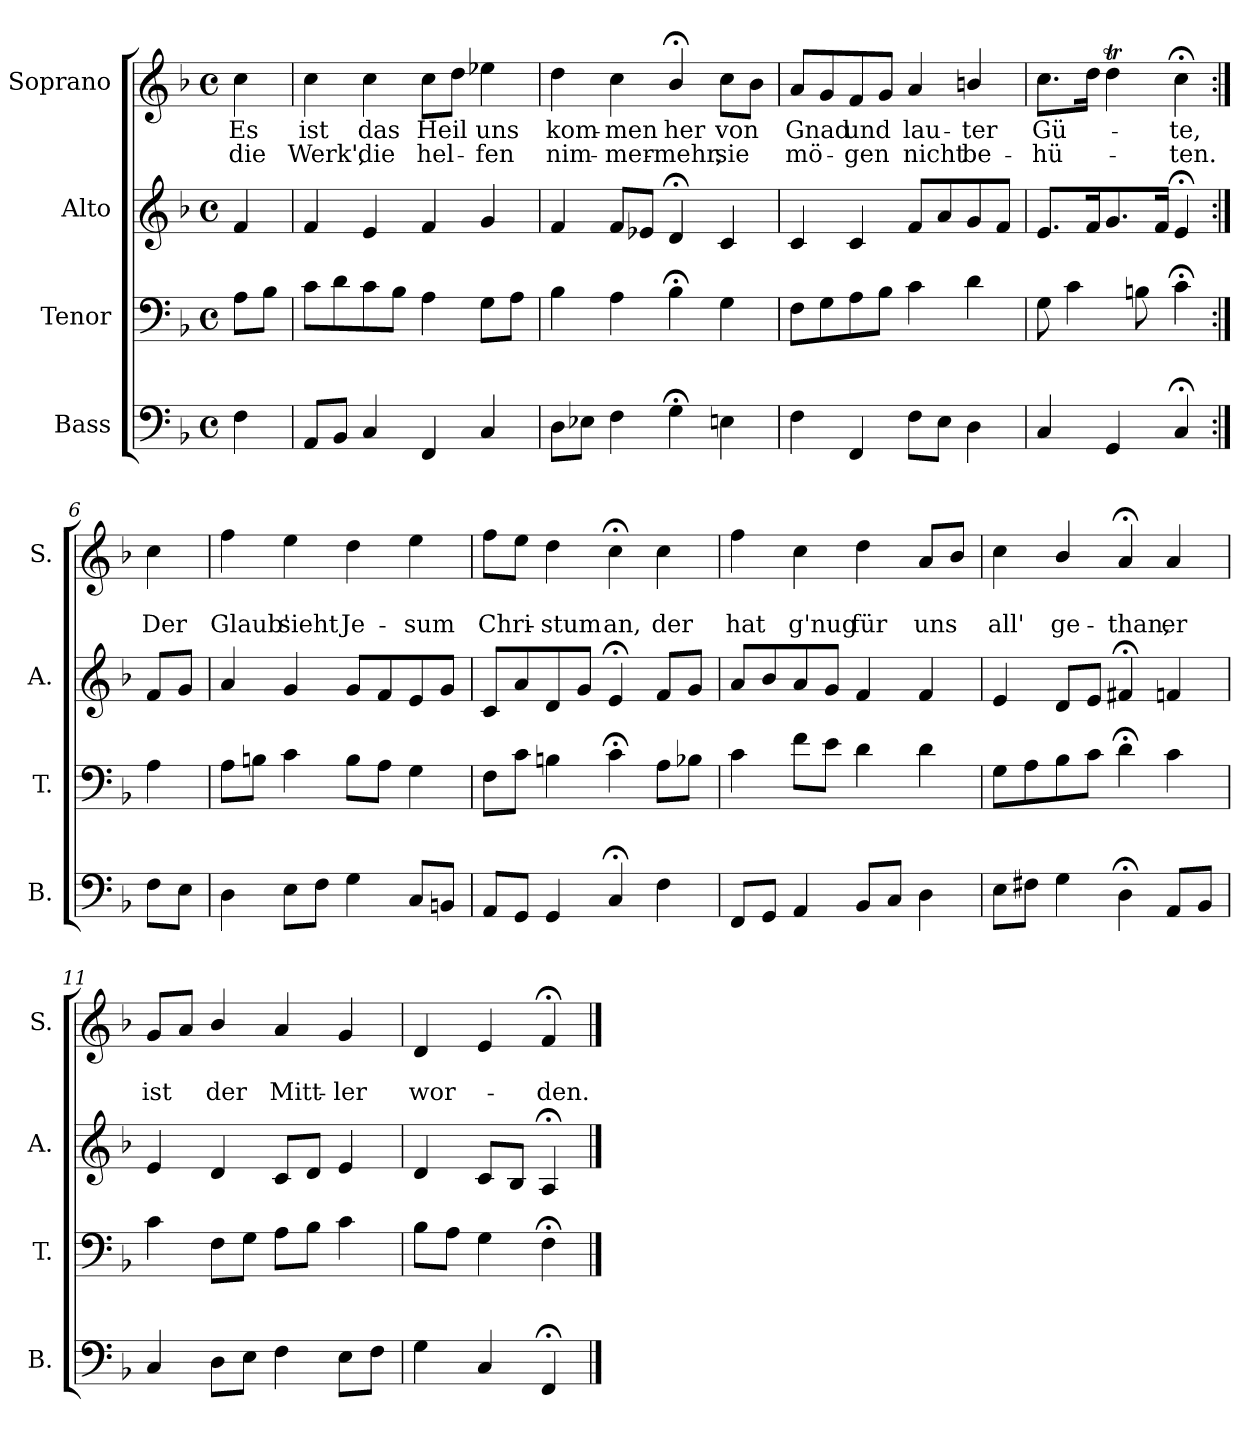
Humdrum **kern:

**kern	**kern	**kern	**kern	**text	**text
*part4	*part3	*part2	*part1	*part1	*part1
*staff4	*staff3	*staff2	*staff1	*staff1	*staff1
*I"Bass	*I"Tenor	*I"Alto	*I"Soprano	*	*
*I'B.	*I'T.	*I'A.	*I'S.	*	*
*clefF4	*clefF4	*clefG2	*clefG2	*	*
*k[b-]	*k[b-]	*k[b-]	*k[b-]	*	*
*F:	*F:	*F:	*F:	*	*
*M4/4	*M4/4	*M4/4	*M4/4	*	*
*met(c)	*met(c)	*met(c)	*met(c)	*	*
=1	=1	=1	=1	=1	=1
!	!	!	!	!LO:LY:b	!LO:LY:b
4F\	8A\L	4f/	4cc\	Es	die
.	8B-\J	.	.	.	.
=2	=2	=2	=2	=2	=2
!	!	!	!	!LO:LY:b	!LO:LY:b
8AA/L	8c\L	4f/	4cc\	ist	Werk',
8BB-/J	8d\	.	.	.	.
!	!	!	!	!LO:LY:b	!LO:LY:b
4C/	8c\	4e/	4cc\	das	die
.	8B-\J	.	.	.	.
!	!	!	!	!LO:LY:b	!LO:LY:b
4FF/	4A\	4f/	8cc\L	Heil	hel-
.	.	.	8dd\J	.	.
!	!	!	!	!LO:LY:b	!LO:LY:b
4C/	8G\L	4g/	4ee-X\	uns	-fen
.	8A\J	.	.	.	.
=3	=3	=3	=3	=3	=3
!	!	!	!	!LO:LY:b	!LO:LY:b
8D\L	4B-\	4f/	4dd\	kom-	nim-
8E-X\J	.	.	.	.	.
!	!	!	!	!LO:LY:b	!LO:LY:b
4F\	4A\	8f/L	4cc\	-men	-mer-
.	.	8e-X/J	.	.	.
!	!	!	!	!LO:LY:b	!LO:LY:b
4G;<\	4B-;<\	4d;</	4b-;</	her	-mehr,
!	!	!	!	!LO:LY:b	!LO:LY:b
4En\	4G\	4c/	8cc\L	von	sie
.	.	.	8b-\J	.	.
=4	=4	=4	=4	=4	=4
!	!	!	!	!LO:LY:b	!LO:LY:b
4F\	8F\L	4c/	8a/L	Gnad	mö-
.	8G\	.	8g/	.	.
!	!	!	!	!LO:LY:b	!LO:LY:b
4FF/	8A\	4c/	8f/	und	-gen
.	8B-\J	.	8g/J	.	.
!	!	!	!	!LO:LY:b	!LO:LY:b
8F\L	4c\	8f/L	4a/	lau-	nicht
8E\J	.	8a/	.	.	.
!	!	!	!	!LO:LY:b	!LO:LY:b
4D\	4d\	8g/	4bn/	-ter	be-
.	.	8f/J	.	.	.
=5	=5	=5	=5	=5	=5
!	!	!	!	!LO:LY:b	!LO:LY:b
4C/	8G\	8.e/L	8.cc\L	Gü-	-hü-
.	4c\	.	.	.	.
.	.	16f/K	16dd\Jk	.	.
4GG/	.	8.g/	4ddT\	.	.
.	8Bn\	.	.	.	.
.	.	16f/Jk	.	.	.
!	!	!	!	!LO:LY:b	!LO:LY:b
4C;</	4c;<\	4e;</	4cc;<\	-te,	-ten.
!!LO:LB:g=z
=6:|!	=6:|!	=6:|!	=6:|!	=6:|!	=6:|!
!	!	!	!	!	!LO:LY:b
8F\L	4A\	8f/L	4cc\	.	Der
8E\J	.	8g/J	.	.	.
=7	=7	=7	=7	=7	=7
!	!	!	!	!	!LO:LY:b
4D\	8A\L	4a/	4ff\	.	Glaub'
.	8Bn\J	.	.	.	.
!	!	!	!	!	!LO:LY:b
8E\L	4c\	4g/	4ee\	.	sieht
8F\J	.	.	.	.	.
!	!	!	!	!	!LO:LY:b
4G\	8B\L	8g/L	4dd\	.	Je-
.	8A\J	8f/	.	.	.
!	!	!	!	!	!LO:LY:b
8C/L	4G\	8e/	4ee\	.	-sum
8BBn/J	.	8g/J	.	.	.
=8	=8	=8	=8	=8	=8
!	!	!	!	!	!LO:LY:b
8AA/L	8F\L	8c/L	8ff\L	.	Chri-
8GG/J	8c\J	8a/	8ee\J	.	.
!	!	!	!	!	!LO:LY:b
4GG/	4Bn\	8d/	4dd\	.	-stum
.	.	8g/J	.	.	.
!	!	!	!	!	!LO:LY:b
4C;</	4c;<\	4e;</	4cc;<\	.	an,
!	!	!	!	!	!LO:LY:b
4F\	8A\L	8f/L	4cc\	.	der
.	8B-X\J	8g/J	.	.	.
=9	=9	=9	=9	=9	=9
!	!	!	!	!	!LO:LY:b
8FF/L	4c\	8a/L	4ff\	.	hat
8GG/J	.	8b-/	.	.	.
!	!	!	!	!	!LO:LY:b
4AA/	8f\L	8a/	4cc\	.	g'nug
.	8e\J	8g/J	.	.	.
!	!	!	!	!	!LO:LY:b
8BB-/L	4d\	4f/	4dd\	.	für
8C/J	.	.	.	.	.
!	!	!	!	!	!LO:LY:b
4D\	4d\	4f/	8a/L	.	uns
.	.	.	8b-/J	.	.
!!LO:PB:g=z
=10	=10	=10	=10	=10	=10
!	!	!	!	!	!LO:LY:b
8E\L	8G\L	4e/	4cc\	.	all'
8F#X\J	8A\	.	.	.	.
!	!	!	!	!	!LO:LY:b
4G\	8B-\	8d/L	4b-/	.	ge-
.	8c\J	8e/J	.	.	.
!	!	!	!	!	!LO:LY:b
4D;<\	4d;<\	4f#X;</	4a;</	.	-than,
!	!	!	!	!	!LO:LY:b
8AA/L	4c\	4fn/	4a/	.	er
8BB-/J	.	.	.	.	.
=11	=11	=11	=11	=11	=11
!	!	!	!	!	!LO:LY:b
4C/	4c\	4e/	8g/L	.	ist
.	.	.	8a/J	.	.
!	!	!	!	!	!LO:LY:b
8D\L	8F\L	4d/	4b-/	.	der
8E\J	8G\J	.	.	.	.
!	!	!	!	!	!LO:LY:b
4F\	8A\L	8c/L	4a/	.	Mitt-
.	8B-\J	8d/J	.	.	.
!	!	!	!	!	!LO:LY:b
8E\L	4c\	4e/	4g/	.	-ler
8F\J	.	.	.	.	.
=12	=12	=12	=12	=12	=12
!	!	!	!	!	!LO:LY:b
4G\	8B-\L	4d/	4d/	.	wor-
.	8A\J	.	.	.	.
4C/	4G\	8c/L	4e/	.	.
.	.	8B-/J	.	.	.
!	!	!	!	!	!LO:LY:b
4FF;</	4F;<\	4A;</	4f;</	.	-den.
==	==	==	==	==	==
*-	*-	*-	*-	*-	*-
